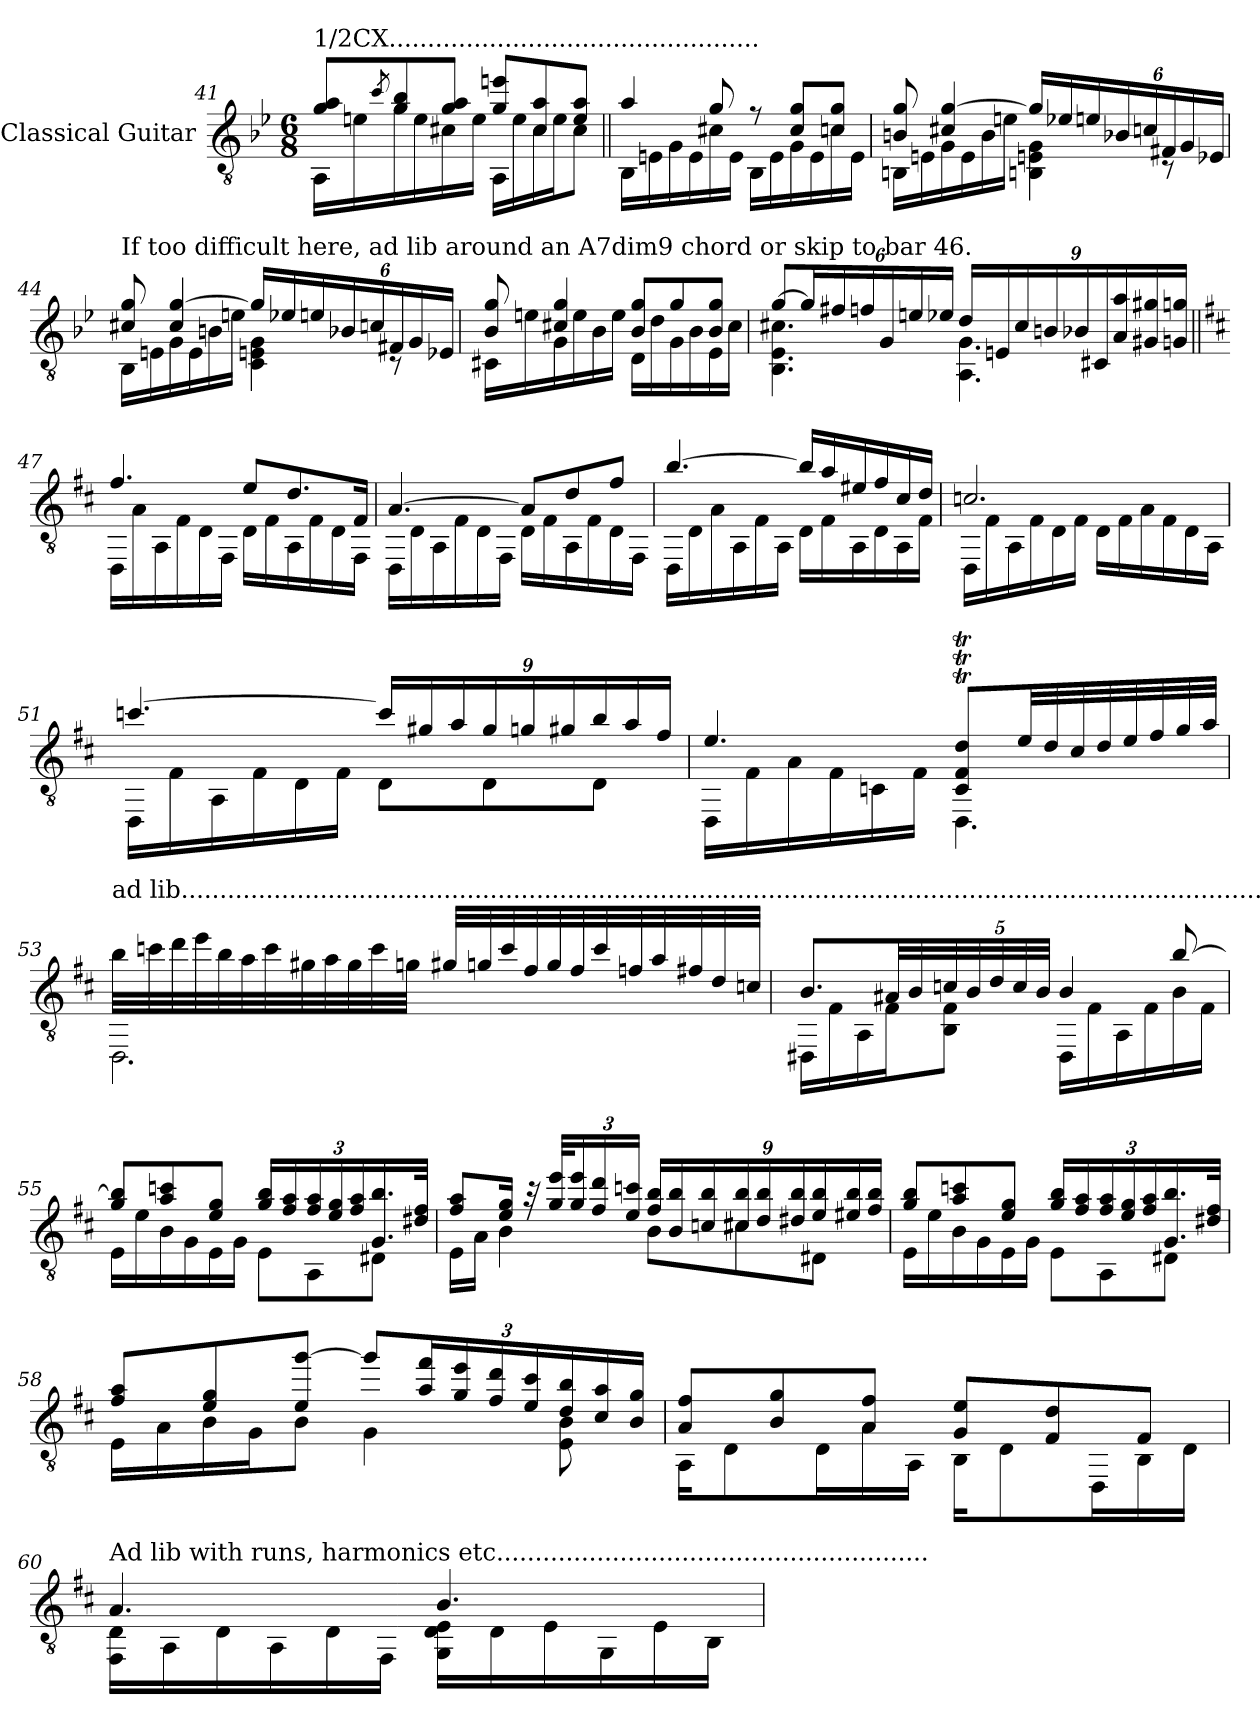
**kern
*part1
*staff1
*I"Classical Guitar
*I'Guit.
!!LO:LB:g=z
*clefGv2
*k[b-e-]
*M6/8
=41
*^
!LO:TX:a:t=1/2CX................................................	!
8g/ 8a/L	16AA\LL
.	16en\
8qcc/	.
8g/ 8b-/	16g\
.	16e\
8g/ 8a/J	16c#X\
.	16e\JJ
8g/ 8een/L	16AA\LL
.	16e\
8c#/ 8a/	16c#\
.	16e\J
8e/ 8a/J	8c#\J
=42||	=42||
4a/	16BB-\LL
.	16En\
.	16G\
.	16E\
8g/	16c#X\
.	16E\JJ
8r	16BB-\LL
.	16E\
8c#/ 8g/L	16G\
.	16E\
8cn/ 8g/J	16c\
.	16E\JJ
!!LO:LB:g=z	!!
=43	=43
8Bn/ 8g/	16BBn\LL
.	16En\
4c#X/ [4g/	16G\
.	16E\
.	16B\
.	16en\JJ
16g/LL]	4BBn\ 4En\ 4G\
16e-X/	.
*Xbrackettup	*
24en/	.
24B-X/	.
24cn/	.
24F#X/	8rC
24G/	.
24E-X/JJ	.
=44	=44
!LO:TX:a:t=If too difficult here, ad lib around an A7dim9 chord or skip to bar 46.	!
8c#X/ 8g/	16BB-\LL
.	16En\
4c#/ [4g/	16G\
.	16E\
.	16Bn\
.	16en\JJ
16g/LL]	4C\ 4En\ 4G\
16e-X/	.
24en/	.
24B-X/	.
24cn/	.
24F#X/	8rC
24G/	.
24E-X/JJ	.
!!LO:LB:g=z	!!
=45	=45
8B-/ 8g/	16C#X\LL
.	16en\
4c#X/ 4g/	16G\
.	16e\
.	16B-\
.	16e\JJ
8B-/ 8g/L	16D\LL
.	16d\
8g/	16G\
.	16B-\
8B-/ 8g/J	16E-\
.	16c#\JJ
=46	=46
[8g/L	4.BB-\ 4.E-\ 4.c#X\
24g/L]	.
24f#X/	.
24fn/	.
24G/	.
24en/	.
24e-X/JJ	.
24d/LL	4.AA\ 4.G\
24En/	.
24c#/	.
24Bn/	.
24B-X/	.
24C#X/	.
24A/ 24a/	.
24G#X/ 24g#X/	.
24Gn/ 24gn/JJ	.
!!LO:PB:g=z	!!
=47||	=47||
*k[f#c#]	*
4.f#/	16DD\LL
.	16A\
.	16AA\
.	16F#\
.	16D\
.	16FF#\JJ
8e/L	16D\LL
.	16F#\
8.d/	16AA\
.	16F#\
.	16D\
16F#/Jk	16FF#\JJ
=48	=48
[4.A/	16DD\LL
.	16D\
.	16AA\
.	16F#\
.	16D\
.	16FF#\JJ
8A/L]	16D\LL
.	16F#\
8d/	16AA\
.	16F#\
8f#/J	16D\
.	16FF#\JJ
!!LO:LB:g=z	!!
=49	=49
[4.b/	16DD\LL
.	16D\
.	16A\
.	16AA\
.	16F#\
.	16AA\JJ
16b/LL]	16D\LL
16a/	16F#\
16e#X/	16AA\
16f#/	16D\
16c#/	16AA\
16d/JJ	16F#\JJ
=50	=50
2.cn/	16DD\LL
.	16F#\
.	16AA\
.	16F#\
.	16D\
.	16F#\JJ
.	16D\LL
.	16F#\
.	16A\
.	16F#\
.	16D\
.	16AA\JJ
!!LO:LB:g=z	!!
=51	=51
[4.ccn/	16DD\LL
.	16F#\
.	16AA\
.	16F#\
.	16D\
.	16F#\JJ
24cc/LL]	8D\L
24g#X/	.
24a/	.
24g#/	8D\
24gn/	.
24g#X/	.
24b/	8D\J
24a/	.
24f#/JJ	.
=52	=52
4.e/	16DD\LL
.	16F#\
.	16A\
.	16F#\
.	16Cn\
.	16F#\JJ
8C/T 8F#/T 8d/TL	4.DD\
32e/LL	.
32d/	.
32c#/	.
32d/	.
32e/	.
32f#/	.
32g/	.
32a/JJJ	.
!!LO:LB:g=z	!!
=53	=53
!LO:TX:a:t=ad lib.......................................................................................................................................................................................................	!
32b\LLL	2.DD\
32ccn\	.
32dd\	.
32ee\	.
32b\	.
32a\	.
32cc\	.
32g#X\	.
32a\	.
32g#\	.
32cc\	.
32gn\JJJ	.
32g#X/LLL	.
32gn/	.
32cc/	.
32f#/	.
32g/	.
32f#/	.
32cc/	.
32fn/	.
32a/	.
32f#X/	.
32d/	.
32cn/JJJ	.
!!LO:LB:g=z	!!
=54	=54
8.B/L	16DD#X\LL
.	16F#\
.	16AA\
32A#X/LL	16F#\J
32B/	.
40cn/	8BB\ 8F#\J
40B/	.
40d/	.
40c/	.
40B/JJJ	.
4B/	16DD#\LL
.	16F#\
.	16AA\
.	16F#\
[8b/	16B\
.	16F#\JJ
=55	=55
8g/ 8b/]L	16E\LL
.	16e\
8a/ 8ccn/	16B\
.	16G\
8e/ 8g/J	16E\
.	16G\JJ
16g/ 16b/LL	8E\L
16f#/ 16a/	.
24f#/ 24a/	8AA\
24e/ 24g/	.
24f#/ 24a/	.
16.G/ 16.b/	8D#X\J
32d#X/ 32f#/JJk	.
!!LO:LB:g=z	!!
=56	=56
8f#/ 8a/L	16E\LL
.	16A\JJ
16e/ 16g/Jk	4B\
32r	.
32g/ 32ee/KLL	.
24g/ 24ee/	.
24f#/ 24dd/	.
24e/ 24ccn/JJ	.
24f#/ 24b/LL	8B\L
24B/ 24b/	.
24cn/ 24b/	.
24c#X/ 24b/	8c#\
24d/ 24b/	.
24d#X/ 24b/	.
24e/ 24b/	8D#X\J
24e#X/ 24b/	.
24f#/ 24b/JJ	.
!!LO:LB:g=z	!!
=57	=57
8g/ 8b/L	16E\LL
.	16e\
8a/ 8ccn/	16B\
.	16G\
8e/ 8g/J	16E\
.	16G\JJ
16g/ 16b/LL	8E\L
16f#/ 16a/	.
24f#/ 24a/	8AA\
24e/ 24g/	.
24f#/ 24a/	.
16.G/ 16.b/	8D#X\J
32d#X/ 32f#/JJk	.
=58	=58
8f#/ 8a/L	16E\LL
.	16A\
8e/ 8g/	16B\
.	16G\J
8e/ [8gg/J	8B\J
12gg/L]	4G\
24a/ 24ff#/L	.
24g/ 24ee/	.
24f#/ 24dd/	.
24e/ 24cc#/	.
24d/ 24b/	8E\ 8B\
24c#/ 24a/	.
24B/ 24g/JJ	.
!!LO:LB:g=z	!!
=59	=59
8A/ 8f#/L	16AA\KL
.	8D\
8B/ 8g/	.
.	16D\L
8A/ 8f#/J	16A\
.	16AA\JJ
8G/ 8e/L	16BB\KL
.	8D\
8F#/ 8d/	.
.	16DD\L
8F#/J	16BB\
.	16D\JJ
=60	=60
!LO:TX:a:t=Ad lib with runs, harmonics etc........................................................	!
4.A/	16FF#\ 16D\LL
.	16AA\
.	16D\
.	16AA\
.	16D\
.	16FF#\JJ
4.B/	16GG\ 16D\ 16E\LL
.	16D\
.	16E\
.	16GG\
.	16E\
.	16BB\JJ
*v	*v
=
*-
